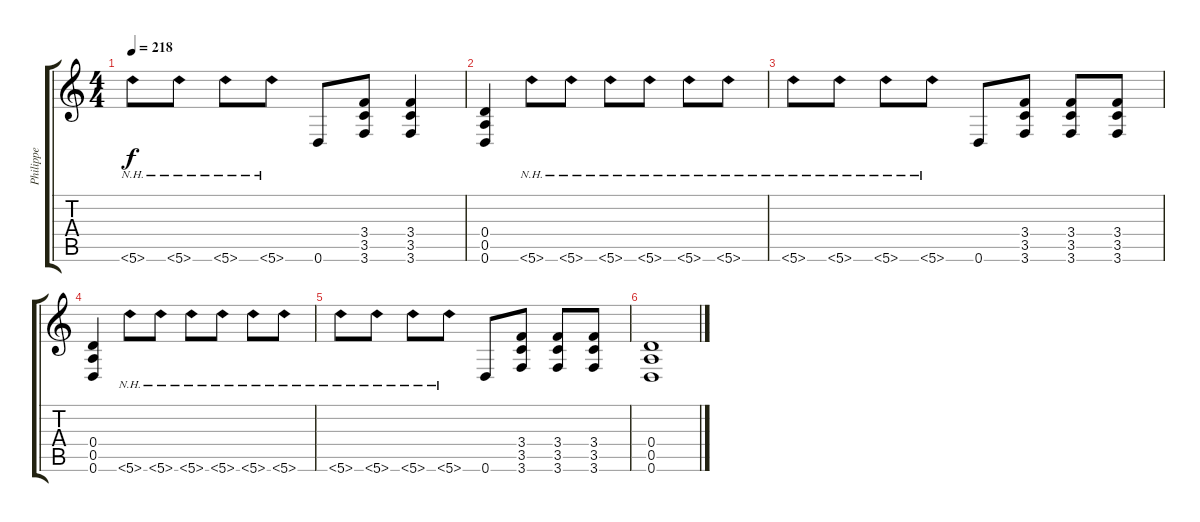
\track ("Philippe" "Philippe") {instrument distortionguitar}
\staff {score tabs}
\tuning (E4 B3 G3 D3 A2 D2) {hide}
\ts (4 4)
\tempo 218
\clef g2
\ks c
5.6{nh}.8{dy f} 5.6{nh}.8 5.6{nh}.8 5.6{nh}.8 0.6.8 (3.4 3.5 3.6).8 (3.4 3.5 3.6).4 |
(0.4 0.5 0.6).4 5.6{nh}.8 5.6{nh}.8 5.6{nh}.8 5.6{nh}.8 5.6{nh}.8 5.6{nh}.8 |
5.6{nh}.8 5.6{nh}.8 5.6{nh}.8 5.6{nh}.8 0.6.8 (3.4 3.5 3.6).8 (3.4 3.5 3.6).8 (3.4 3.5 3.6).8 |
(0.4 0.5 0.6).4 5.6{nh}.8 5.6{nh}.8 5.6{nh}.8 5.6{nh}.8 5.6{nh}.8 5.6{nh}.8 |
5.6{nh}.8 5.6{nh}.8 5.6{nh}.8 5.6{nh}.8 0.6.8 (3.4 3.5 3.6).8 (3.4 3.5 3.6).8 (3.4 3.5 3.6).8 |
(0.4 0.5 0.6).1
